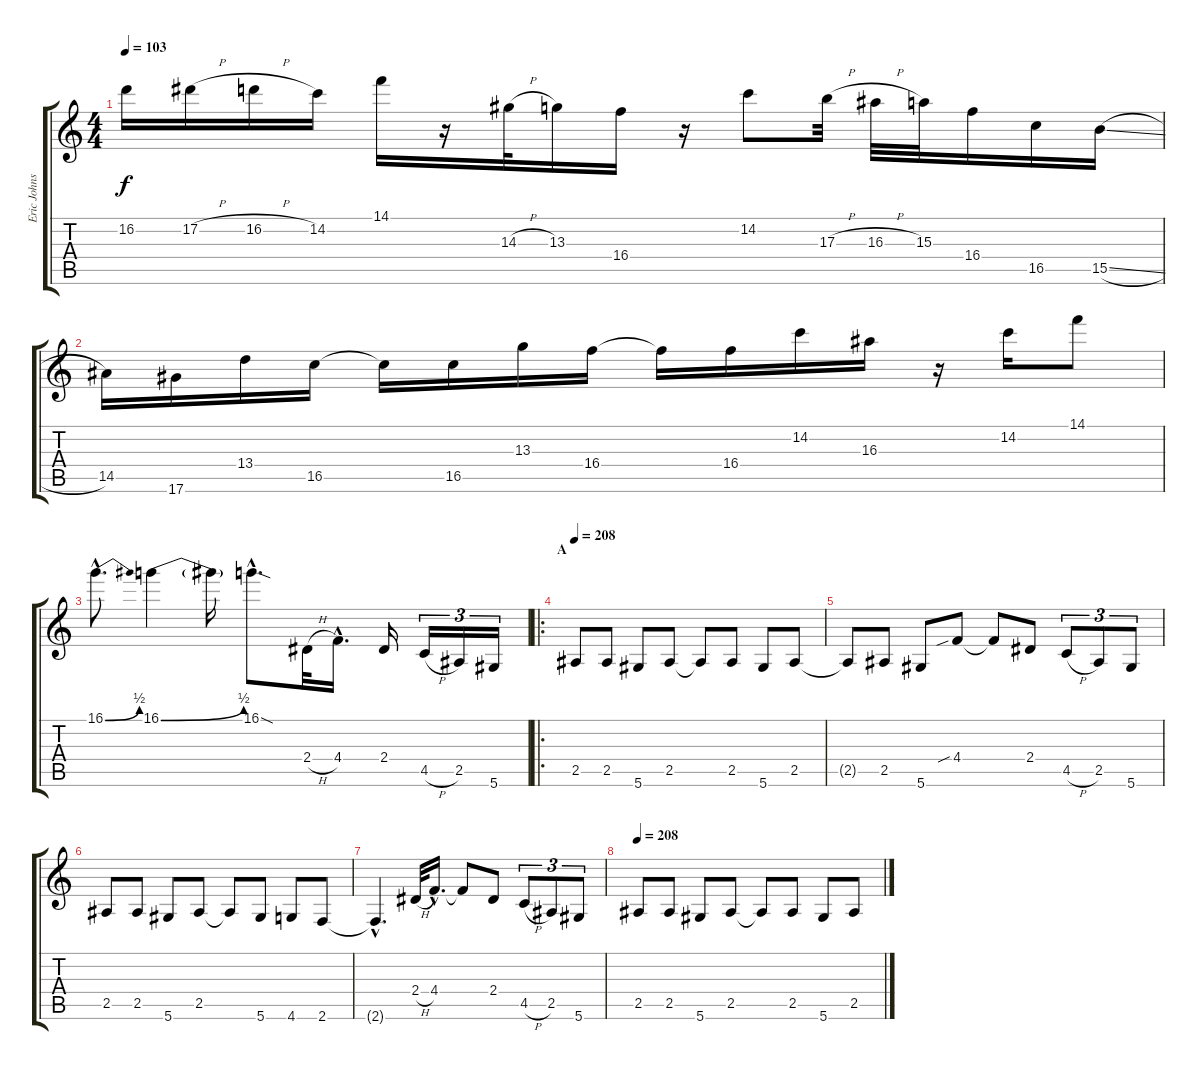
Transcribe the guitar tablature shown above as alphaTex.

\track ("Eric Johnson" "Eric Johns") {instrument electricguitarjazz}
\staff {score tabs}
\tuning (Eb4 Bb3 Gb3 Db3 Ab2 Eb2) {hide}
\ts (4 4)
\tempo 103
\clef g2
\ks c
16.2.16{dy f} 17.2{h}.16 16.2{h}.16 14.2.16 14.1.16 r.16 14.3{h}.32 13.3.16 16.4.16 r.16 14.2.8 17.3{h}.32 16.3{h}.32 15.3.32 16.4.16 16.5.16 15.5{sl}.16 |
14.5.16 17.6.16 13.4.16 16.5.16 16.5{t}.16 16.5.16 13.3.16 16.4.16 16.4{t}.16 16.4.16 14.2.16 16.3.16 r.16 14.2.16 14.1.8 |
16.1{be (bend 0 0 60 2) hac}.8{d} 16.1{be (bend 0 0 60 2)}.4 16.1{t}.16 16.1{sod hac}.8{d} 2.4{h}.32 4.4{hac}.16{d} 2.4.16 4.5{h}.16{tu (3 2)} 2.5.16{tu (3 2)} 5.6.16{tu (3 2)} |
\ro
\section ("" "A")
\tempo 208
2.5.8 2.5.8 5.6.8 2.5.8 2.5{t}.8 2.5.8 5.6.8 2.5.8 |
2.5{t}.8 2.5.8 5.6.8 4.4{sib}.8 4.4{t}.8 2.4.8 4.5{h}.8{tu (3 2)} 2.5.8{tu (3 2)} 5.6.8{tu (3 2)} |
2.5.8 2.5.8 5.6.8 2.5.8 2.5{t}.8 5.6.8 4.6.8 2.6.8 |
2.6{hac t}.4{d} 2.4{h}.32 4.4{hac}.16{d} 4.4{t}.8 2.4.8 4.5{h}.8{tu (3 2)} 2.5.8{tu (3 2)} 5.6.8{tu (3 2)} |
\tempo 208
2.5.8 2.5.8 5.6.8 2.5.8 2.5{t}.8 2.5.8 5.6.8 2.5.8
